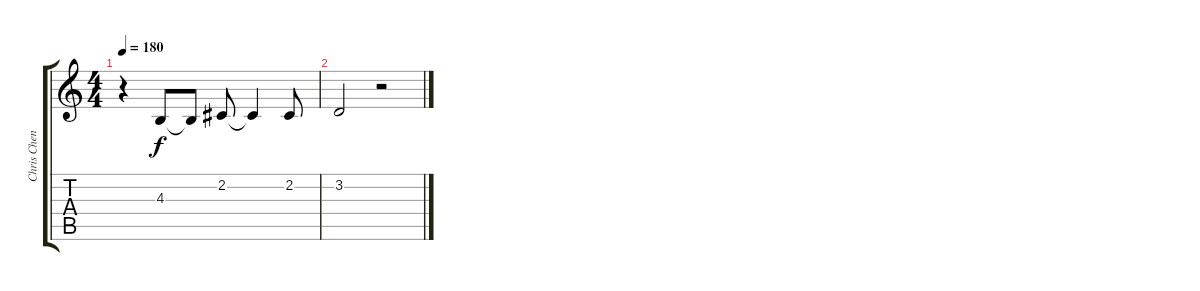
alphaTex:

\track ("Chris Cheney (Vocals)" "Chris Chen") {instrument altosax}
\staff {score tabs}
\tuning (E4 B3 G3 D3 A2 E2) {hide}
\ts (4 4)
\tempo 180
\clef g2
\ks c
r.4{dy f} 4.3.8 4.3{t}.8 2.2.8 2.2{t}.4 2.2.8 |
3.2.2 r.2
